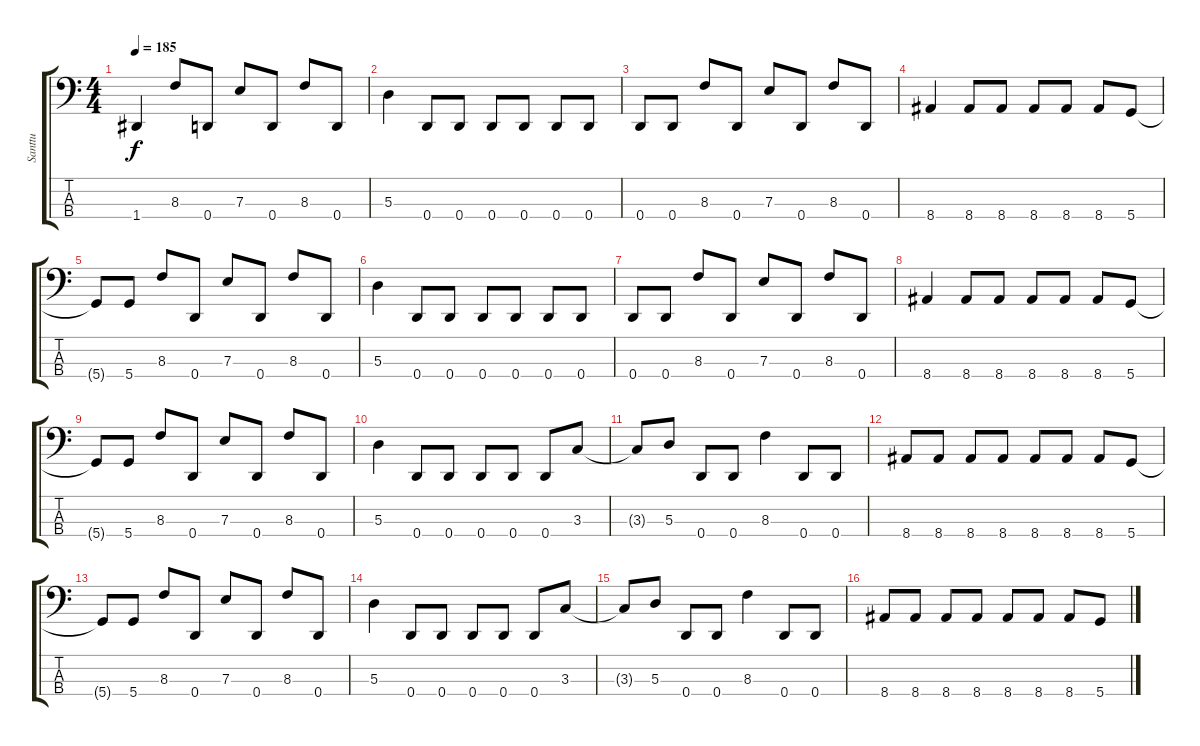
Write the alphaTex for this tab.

\track ("Santtu" "Santtu") {instrument electricbasspick}
\staff {score tabs}
\tuning (G2 D2 A1 D1) {hide}
\ts (4 4)
\tempo 185
\clef f4
\ks c
1.4{t}.4{dy f} 8.3.8 0.4.8 7.3.8 0.4.8 8.3.8 0.4.8 |
5.3.4 0.4.8 0.4.8 0.4.8 0.4.8 0.4.8 0.4.8 |
0.4.8 0.4.8 8.3.8 0.4.8 7.3.8 0.4.8 8.3.8 0.4.8 |
8.4.4 8.4.8 8.4.8 8.4.8 8.4.8 8.4.8 5.4.8 |
5.4{t}.8 5.4.8 8.3.8 0.4.8 7.3.8 0.4.8 8.3.8 0.4.8 |
5.3.4 0.4.8 0.4.8 0.4.8 0.4.8 0.4.8 0.4.8 |
0.4.8 0.4.8 8.3.8 0.4.8 7.3.8 0.4.8 8.3.8 0.4.8 |
8.4.4 8.4.8 8.4.8 8.4.8 8.4.8 8.4.8 5.4.8 |
5.4{t}.8 5.4.8 8.3.8 0.4.8 7.3.8 0.4.8 8.3.8 0.4.8 |
5.3.4 0.4.8 0.4.8 0.4.8 0.4.8 0.4.8 3.3.8 |
3.3{t}.8 5.3.8 0.4.8 0.4.8 8.3.4 0.4.8 0.4.8 |
8.4.8 8.4.8 8.4.8 8.4.8 8.4.8 8.4.8 8.4.8 5.4.8 |
5.4{t}.8 5.4.8 8.3.8 0.4.8 7.3.8 0.4.8 8.3.8 0.4.8 |
5.3.4 0.4.8 0.4.8 0.4.8 0.4.8 0.4.8 3.3.8 |
3.3{t}.8 5.3.8 0.4.8 0.4.8 8.3.4 0.4.8 0.4.8 |
8.4.8 8.4.8 8.4.8 8.4.8 8.4.8 8.4.8 8.4.8 5.4.8
